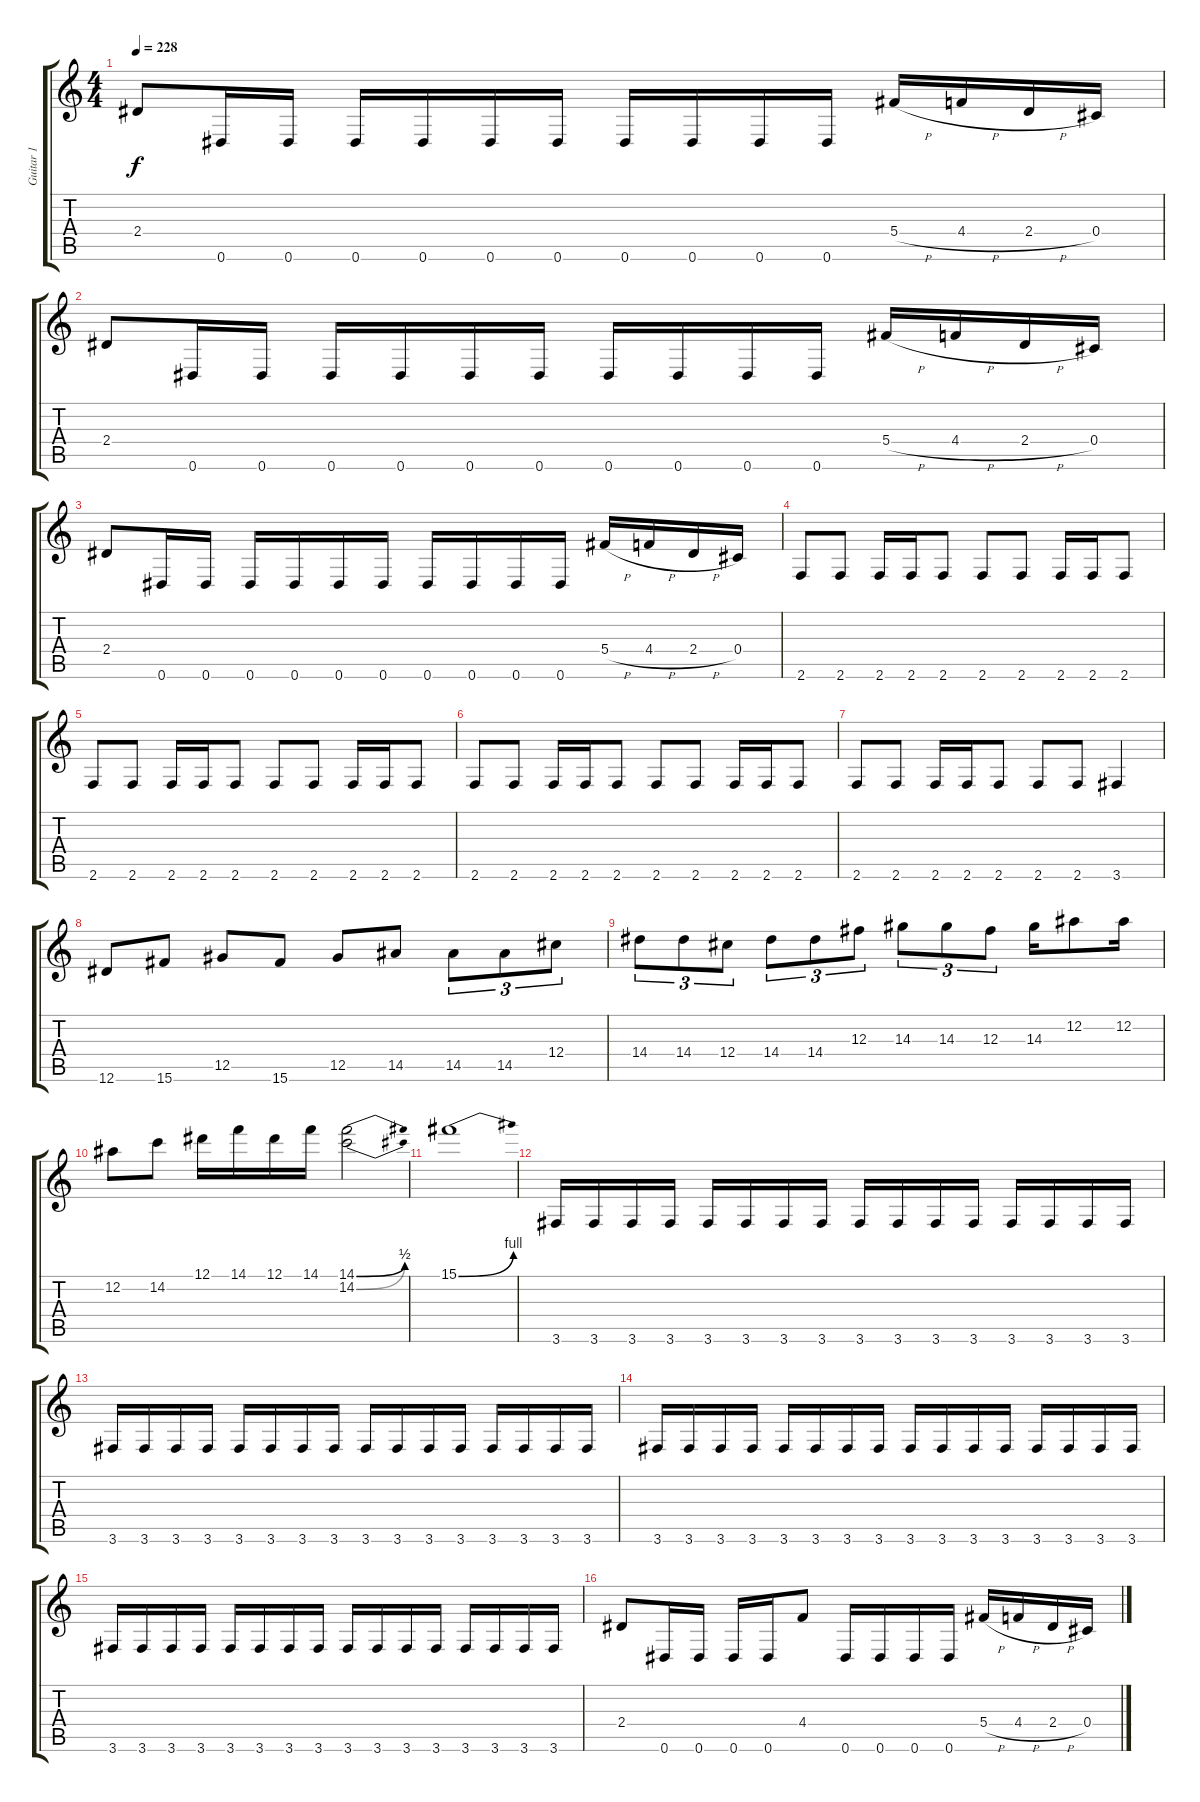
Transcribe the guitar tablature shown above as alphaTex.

\track ("Guitar 1" "Guitar 1") {instrument distortionguitar}
\staff {score tabs}
\tuning (Eb4 Bb3 Gb3 Db3 Ab2 Eb2) {hide}
\ts (4 4)
\tempo 228
\clef g2
\ks c
2.4.8{dy f} 0.6.16 0.6.16 0.6.16 0.6.16 0.6.16 0.6.16 0.6.16 0.6.16 0.6.16 0.6.16 5.4{h}.16 4.4{h}.16 2.4{h}.16 0.4.16 |
2.4.8 0.6.16 0.6.16 0.6.16 0.6.16 0.6.16 0.6.16 0.6.16 0.6.16 0.6.16 0.6.16 5.4{h}.16 4.4{h}.16 2.4{h}.16 0.4.16 |
2.4.8 0.6.16 0.6.16 0.6.16 0.6.16 0.6.16 0.6.16 0.6.16 0.6.16 0.6.16 0.6.16 5.4{h}.16 4.4{h}.16 2.4{h}.16 0.4.16 |
2.6.8 2.6.8 2.6.16 2.6.16 2.6.8 2.6.8 2.6.8 2.6.16 2.6.16 2.6.8 |
2.6.8 2.6.8 2.6.16 2.6.16 2.6.8 2.6.8 2.6.8 2.6.16 2.6.16 2.6.8 |
2.6.8 2.6.8 2.6.16 2.6.16 2.6.8 2.6.8 2.6.8 2.6.16 2.6.16 2.6.8 |
2.6.8 2.6.8 2.6.16 2.6.16 2.6.8 2.6.8 2.6.8 3.6.4 |
12.6.8 15.6.8 12.5.8 15.6.8 12.5.8 14.5.8 14.5.8{tu (3 2)} 14.5.8{tu (3 2)} 12.4.8{tu (3 2)} |
14.4.8{tu (3 2)} 14.4.8{tu (3 2)} 12.4.8{tu (3 2)} 14.4.8{tu (3 2)} 14.4.8{tu (3 2)} 12.3.8{tu (3 2)} 14.3.8{tu (3 2)} 14.3.8{tu (3 2)} 12.3.8{tu (3 2)} 14.3.16 12.2.8 12.2.16 |
12.2.8 14.2.8 12.1.16 14.1.16 12.1.16 14.1.16 (14.1{be (bend 0 0 60 2)} 14.2{be (bend 0 0 60 2)}).2 |
15.1{be (bend 0 0 60 4)}.1 |
3.6.16 3.6.16 3.6.16 3.6.16 3.6.16 3.6.16 3.6.16 3.6.16 3.6.16 3.6.16 3.6.16 3.6.16 3.6.16 3.6.16 3.6.16 3.6.16 |
3.6.16 3.6.16 3.6.16 3.6.16 3.6.16 3.6.16 3.6.16 3.6.16 3.6.16 3.6.16 3.6.16 3.6.16 3.6.16 3.6.16 3.6.16 3.6.16 |
3.6.16 3.6.16 3.6.16 3.6.16 3.6.16 3.6.16 3.6.16 3.6.16 3.6.16 3.6.16 3.6.16 3.6.16 3.6.16 3.6.16 3.6.16 3.6.16 |
3.6.16 3.6.16 3.6.16 3.6.16 3.6.16 3.6.16 3.6.16 3.6.16 3.6.16 3.6.16 3.6.16 3.6.16 3.6.16 3.6.16 3.6.16 3.6.16 |
2.4.8 0.6.16 0.6.16 0.6.16 0.6.16 4.4.8 0.6.16 0.6.16 0.6.16 0.6.16 5.4{h}.16 4.4{h}.16 2.4{h}.16 0.4.16
